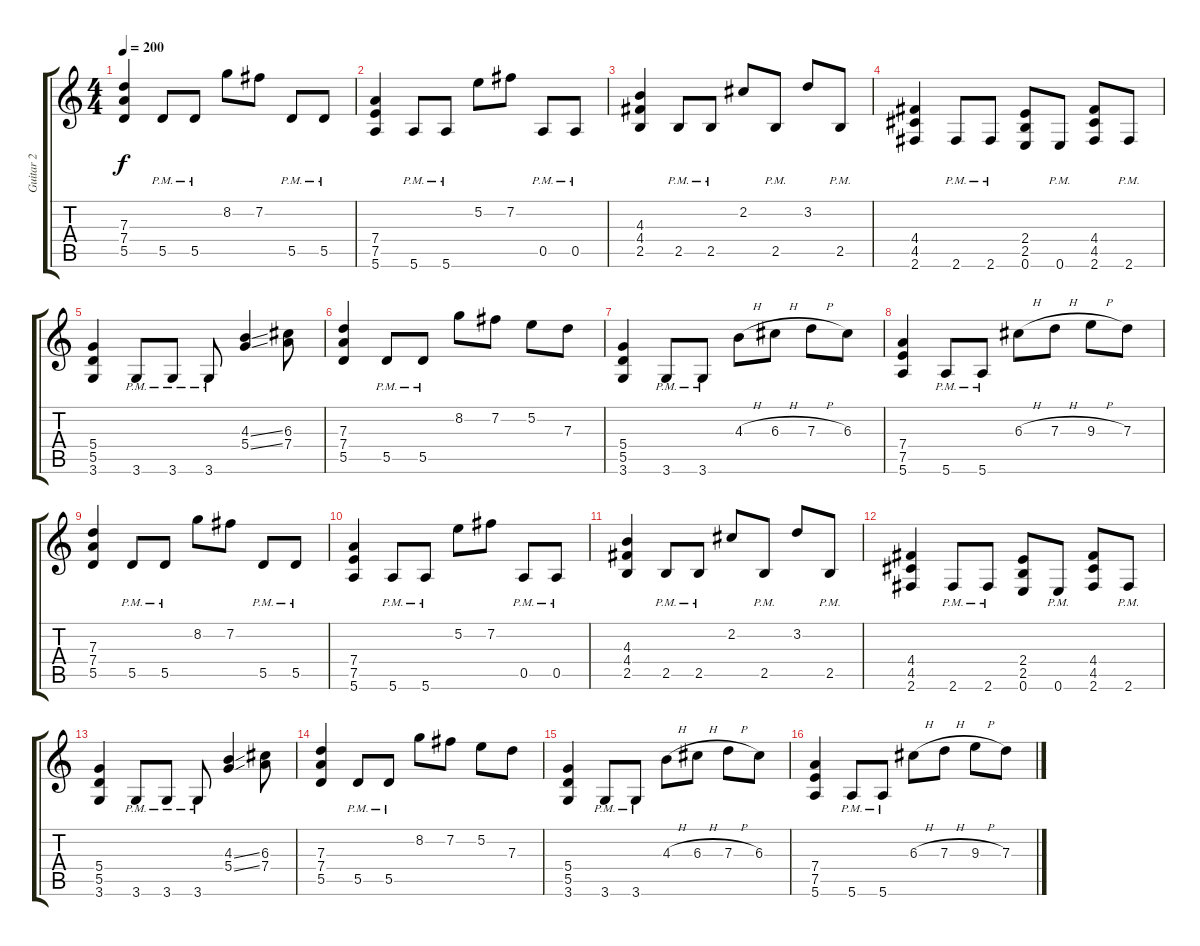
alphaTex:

\track ("Guitar 2" "Guitar 2") {instrument overdrivenguitar}
\staff {score tabs}
\tuning (E4 B3 G3 D3 A2 E2) {hide}
\ts (4 4)
\tempo 200
\clef g2
\ks c
(7.3 7.4 5.5).4{dy f} 5.5{pm}.8 5.5{pm}.8 8.2.8 7.2.8 5.5{pm}.8 5.5{pm}.8 |
(7.4 7.5 5.6).4 5.6{pm}.8 5.6{pm}.8 5.2.8 7.2.8 0.5{pm}.8 0.5{pm}.8 |
(4.3 4.4 2.5).4 2.5{pm}.8 2.5{pm}.8 2.2.8 2.5{pm}.8 3.2.8 2.5{pm}.8 |
(4.4 4.5 2.6).4 2.6{pm}.8 2.6{pm}.8 (2.4 2.5 0.6).8 0.6{pm}.8 (4.4 4.5 2.6).8 2.6{pm}.8 |
(5.4 5.5 3.6).4 3.6{pm}.8 3.6{pm}.8 3.6{pm}.8 (4.3{ss} 5.4{ss}).4 (6.3 7.4).8 |
(7.3 7.4 5.5).4 5.5{pm}.8 5.5{pm}.8 8.2.8 7.2.8 5.2.8 7.3.8 |
(5.4 5.5 3.6).4 3.6{pm}.8 3.6{pm}.8 4.3{h}.8 6.3{h}.8 7.3{h}.8 6.3.8 |
(7.4 7.5 5.6).4 5.6{pm}.8 5.6{pm}.8 6.3{h}.8 7.3{h}.8 9.3{h}.8 7.3.8 |
(7.3 7.4 5.5).4 5.5{pm}.8 5.5{pm}.8 8.2.8 7.2.8 5.5{pm}.8 5.5{pm}.8 |
(7.4 7.5 5.6).4 5.6{pm}.8 5.6{pm}.8 5.2.8 7.2.8 0.5{pm}.8 0.5{pm}.8 |
(4.3 4.4 2.5).4 2.5{pm}.8 2.5{pm}.8 2.2.8 2.5{pm}.8 3.2.8 2.5{pm}.8 |
(4.4 4.5 2.6).4 2.6{pm}.8 2.6{pm}.8 (2.4 2.5 0.6).8 0.6{pm}.8 (4.4 4.5 2.6).8 2.6{pm}.8 |
(5.4 5.5 3.6).4 3.6{pm}.8 3.6{pm}.8 3.6{pm}.8 (4.3{ss} 5.4{ss}).4 (6.3 7.4).8 |
(7.3 7.4 5.5).4 5.5{pm}.8 5.5{pm}.8 8.2.8 7.2.8 5.2.8 7.3.8 |
(5.4 5.5 3.6).4 3.6{pm}.8 3.6{pm}.8 4.3{h}.8 6.3{h}.8 7.3{h}.8 6.3.8 |
(7.4 7.5 5.6).4 5.6{pm}.8 5.6{pm}.8 6.3{h}.8 7.3{h}.8 9.3{h}.8 7.3.8
